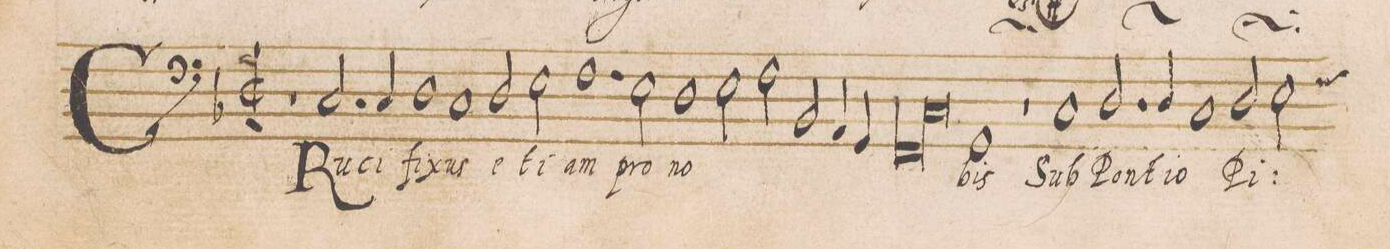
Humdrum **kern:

**kern	**text
*I"BASSUS	*
*clefF4	*
*k[b-]	*
*met(C)	*
*M2/1	*
1r	.
2.C/	Cru-
4C/	-ci-
=64-	=64-
1D	-fi-
1C	-xus
=65-	=65-
2D/	e-
2Eny\	-ti-
1.F	-am
=66-	=66-
2E\	pro
1D	no-
=67-	=67-
2E\	.
2F\	.
2BB-/	.
4AA/	.
4GG/	.
=68-	=68-
*lig	*
1FF	.
1C	.
*Xlig	*
=69-	=69-
1GG	-bis
1r	.
=70-	=70-
1C	Sub
2.D/	Pon-
4D/	-ti-
=71-	=71-
1C	-o
2D/	Pi-
*custos:F	*
2E\	.
=72-	=72-
*-	*-
